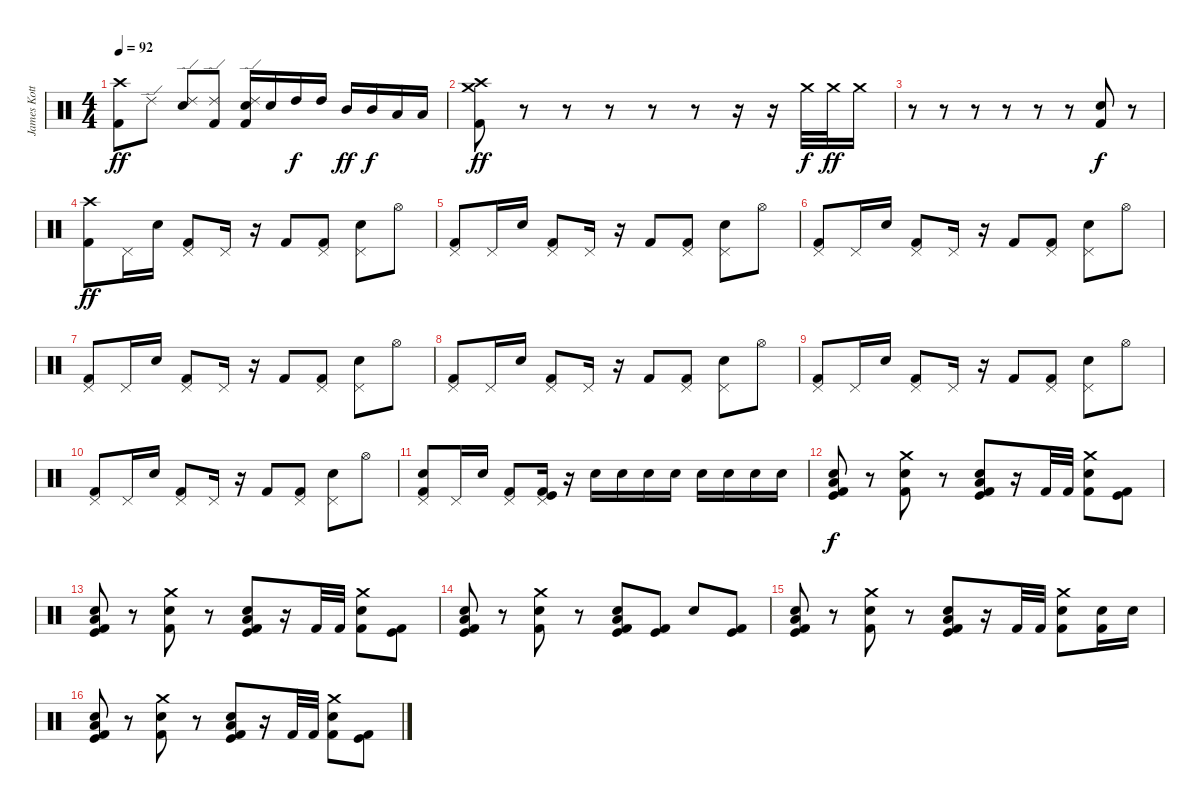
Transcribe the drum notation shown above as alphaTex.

\track ("James Kottak" "James Kott") {instrument percussion}
\staff {score}
\articulation defaults
\ts (4 4)
\tempo 92
\clef neutral
\ks c
("Crash high (hit)" "Kick (hit) 2").8{dy ff} "Ride (edge) 2".8 ("Ride (edge) 2" "Electric Snare (hit)").8 ("Ride (edge) 2" "Kick (hit) 2").8 ("Ride (edge) 2" "Electric Snare (hit)" "Kick (hit) 2").16 "Electric Snare (hit)".16 "High Tom (hit)".16{dy f} "High Tom (hit)".16 "Mid Tom (hit)".16{dy ff} "Mid Tom (hit)".16{dy f} "Low Tom (hit)".16 "Low Tom (hit)".16 |
("Crash high (hit)" "Crash medium (hit)" "Kick (hit) 2").8{dy ff} r.8 r.8 r.8 r.8 r.8 r.16 r.16 "Crash medium (hit)".32{dy f} "Crash medium (hit)".32{dy ff} "Crash medium (hit)".16 |
r.8 r.8 r.8 r.8 r.8 r.8 ("Electric Snare (hit)" "Kick (hit) 2").8{dy f} r.8 |
("Crash high (hit)" "Kick (hit) 2").8{dy ff} "Pedal Hi-Hat (hit)".16 "Electric Snare (hit)".16 ("Pedal Hi-Hat (hit)" "Kick (hit) 2").8 "Pedal Hi-Hat (hit)".16 r.16 "Kick (hit) 2".8 ("Pedal Hi-Hat (hit)" "Kick (hit) 2").8 ("Pedal Hi-Hat (hit)" "Electric Snare (hit)").8 "Hi-Hat (open)".8 |
("Pedal Hi-Hat (hit)" "Kick (hit) 2").8 "Pedal Hi-Hat (hit)".16 "Electric Snare (hit)".16 ("Pedal Hi-Hat (hit)" "Kick (hit) 2").8 "Pedal Hi-Hat (hit)".16 r.16 "Kick (hit) 2".8 ("Pedal Hi-Hat (hit)" "Kick (hit) 2").8 ("Pedal Hi-Hat (hit)" "Electric Snare (hit)").8 "Hi-Hat (open)".8 |
("Pedal Hi-Hat (hit)" "Kick (hit) 2").8 "Pedal Hi-Hat (hit)".16 "Electric Snare (hit)".16 ("Pedal Hi-Hat (hit)" "Kick (hit) 2").8 "Pedal Hi-Hat (hit)".16 r.16 "Kick (hit) 2".8 ("Pedal Hi-Hat (hit)" "Kick (hit) 2").8 ("Pedal Hi-Hat (hit)" "Electric Snare (hit)").8 "Hi-Hat (open)".8 |
("Pedal Hi-Hat (hit)" "Kick (hit) 2").8 "Pedal Hi-Hat (hit)".16 "Electric Snare (hit)".16 ("Pedal Hi-Hat (hit)" "Kick (hit) 2").8 "Pedal Hi-Hat (hit)".16 r.16 "Kick (hit) 2".8 ("Pedal Hi-Hat (hit)" "Kick (hit) 2").8 ("Pedal Hi-Hat (hit)" "Electric Snare (hit)").8 "Hi-Hat (open)".8 |
("Pedal Hi-Hat (hit)" "Kick (hit) 2").8 "Pedal Hi-Hat (hit)".16 "Electric Snare (hit)".16 ("Pedal Hi-Hat (hit)" "Kick (hit) 2").8 "Pedal Hi-Hat (hit)".16 r.16 "Kick (hit) 2".8 ("Pedal Hi-Hat (hit)" "Kick (hit) 2").8 ("Pedal Hi-Hat (hit)" "Electric Snare (hit)").8 "Hi-Hat (open)".8 |
("Pedal Hi-Hat (hit)" "Kick (hit) 2").8 "Pedal Hi-Hat (hit)".16 "Electric Snare (hit)".16 ("Pedal Hi-Hat (hit)" "Kick (hit) 2").8 "Pedal Hi-Hat (hit)".16 r.16 "Kick (hit) 2".8 ("Pedal Hi-Hat (hit)" "Kick (hit) 2").8 ("Pedal Hi-Hat (hit)" "Electric Snare (hit)").8 "Hi-Hat (open)".8 |
("Pedal Hi-Hat (hit)" "Kick (hit) 2").8 "Pedal Hi-Hat (hit)".16 "Electric Snare (hit)".16 ("Pedal Hi-Hat (hit)" "Kick (hit) 2").8 "Pedal Hi-Hat (hit)".16 r.16 "Kick (hit) 2".8 ("Pedal Hi-Hat (hit)" "Kick (hit) 2").8 ("Pedal Hi-Hat (hit)" "Electric Snare (hit)").8 "Hi-Hat (open)".8 |
("Pedal Hi-Hat (hit)" "Electric Snare (hit)" "Kick (hit) 2").8 "Pedal Hi-Hat (hit)".16 "Electric Snare (hit)".16 ("Pedal Hi-Hat (hit)" "Kick (hit) 2").8 ("Pedal Hi-Hat (hit)" "Kick (hit) 2" "Kick (hit)").16 r.16 "Electric Snare (hit)".16 "Electric Snare (hit)".16 "Electric Snare (hit)".16 "Electric Snare (hit)".16 "Electric Snare (hit)".16 "Electric Snare (hit)".16 "Electric Snare (hit)".16 "Electric Snare (hit)".16 |
("Electric Snare (hit)" "Kick (hit)" "Low Floor Tom (hit)" "Kick (hit) 2").8{dy f} r.8 ("Crash medium (hit)" "Electric Snare (hit)" "Kick (hit) 2").8 r.8 ("Electric Snare (hit)" "Kick (hit)" "Low Floor Tom (hit)" "Kick (hit) 2").8 r.16 "Kick (hit) 2".32 "Kick (hit) 2".32 ("Crash medium (hit)" "Electric Snare (hit)" "Kick (hit) 2").8 ("Kick (hit)" "Kick (hit) 2").8 |
("Electric Snare (hit)" "Kick (hit)" "Low Floor Tom (hit)" "Kick (hit) 2").8 r.8 ("Crash medium (hit)" "Electric Snare (hit)" "Kick (hit) 2").8 r.8 ("Electric Snare (hit)" "Kick (hit)" "Low Floor Tom (hit)" "Kick (hit) 2").8 r.16 "Kick (hit) 2".32 "Kick (hit) 2".32 ("Crash medium (hit)" "Electric Snare (hit)" "Kick (hit) 2").8 ("Kick (hit)" "Kick (hit) 2").8 |
("Electric Snare (hit)" "Kick (hit)" "Low Floor Tom (hit)" "Kick (hit) 2").8 r.8 ("Crash medium (hit)" "Electric Snare (hit)" "Kick (hit) 2").8 r.8 ("Electric Snare (hit)" "Kick (hit)" "Low Floor Tom (hit)" "Kick (hit) 2").8 ("Kick (hit) 2" "Kick (hit)").8 "Electric Snare (hit)".8 ("Kick (hit) 2" "Kick (hit)").8 |
("Electric Snare (hit)" "Kick (hit)" "Low Floor Tom (hit)" "Kick (hit) 2").8 r.8 ("Crash medium (hit)" "Electric Snare (hit)" "Kick (hit) 2").8 r.8 ("Electric Snare (hit)" "Kick (hit)" "Low Floor Tom (hit)" "Kick (hit) 2").8 r.16 "Kick (hit) 2".32 "Kick (hit) 2".32 ("Crash medium (hit)" "Electric Snare (hit)" "Kick (hit) 2").8 ("Electric Snare (hit)" "Kick (hit) 2").16 "Electric Snare (hit)".16 |
("Electric Snare (hit)" "Kick (hit)" "Low Floor Tom (hit)" "Kick (hit) 2").8 r.8 ("Crash medium (hit)" "Electric Snare (hit)" "Kick (hit) 2").8 r.8 ("Electric Snare (hit)" "Kick (hit)" "Low Floor Tom (hit)" "Kick (hit) 2").8 r.16 "Kick (hit) 2".32 "Kick (hit) 2".32 ("Crash medium (hit)" "Electric Snare (hit)" "Kick (hit) 2").8 ("Kick (hit)" "Kick (hit) 2").8
